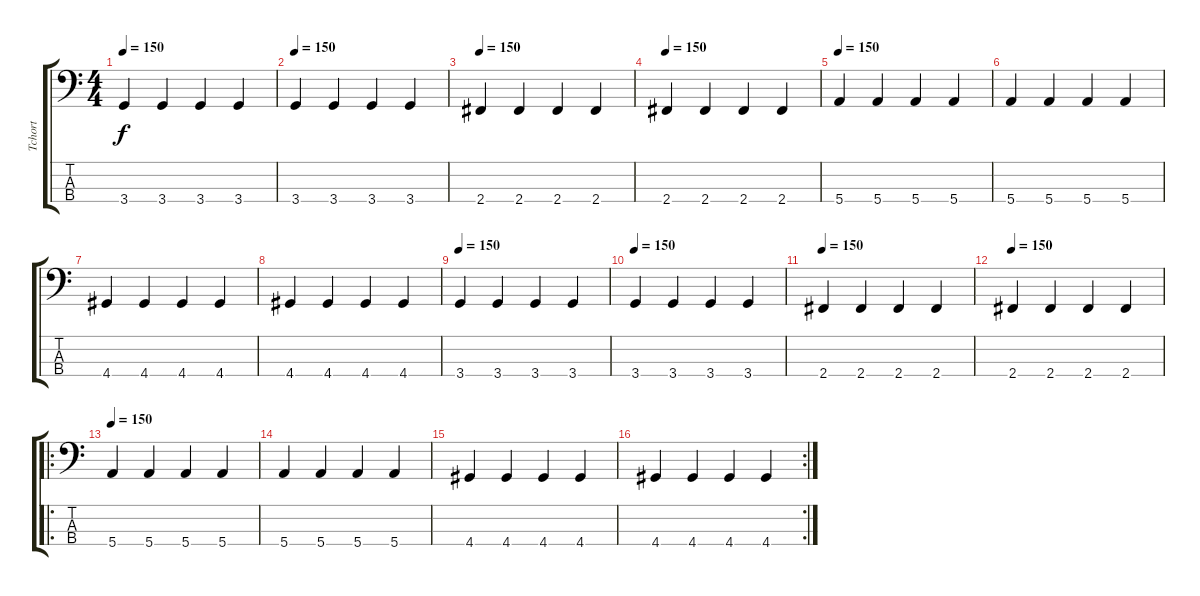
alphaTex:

\track ("Tchort" "Tchort") {instrument electricbasspick}
\staff {score tabs}
\tuning (G2 D2 A1 E1) {hide}
\ts (4 4)
\tempo 150
\clef f4
\ks c
3.4.4{dy f} 3.4.4 3.4.4 3.4.4 |
\tempo 150
3.4.4 3.4.4 3.4.4 3.4.4 |
\tempo 150
2.4.4 2.4.4 2.4.4 2.4.4 |
\tempo 150
2.4.4 2.4.4 2.4.4 2.4.4 |
\tempo 150
5.4.4 5.4.4 5.4.4 5.4.4 |
5.4.4 5.4.4 5.4.4 5.4.4 |
4.4.4 4.4.4 4.4.4 4.4.4 |
4.4.4 4.4.4 4.4.4 4.4.4 |
\tempo 150
3.4.4 3.4.4 3.4.4 3.4.4 |
\tempo 150
3.4.4 3.4.4 3.4.4 3.4.4 |
\tempo 150
2.4.4 2.4.4 2.4.4 2.4.4 |
\tempo 150
2.4.4 2.4.4 2.4.4 2.4.4 |
\ro
\tempo 150
5.4.4 5.4.4 5.4.4 5.4.4 |
5.4.4 5.4.4 5.4.4 5.4.4 |
4.4.4 4.4.4 4.4.4 4.4.4 |
\rc 2
4.4.4 4.4.4 4.4.4 4.4.4
